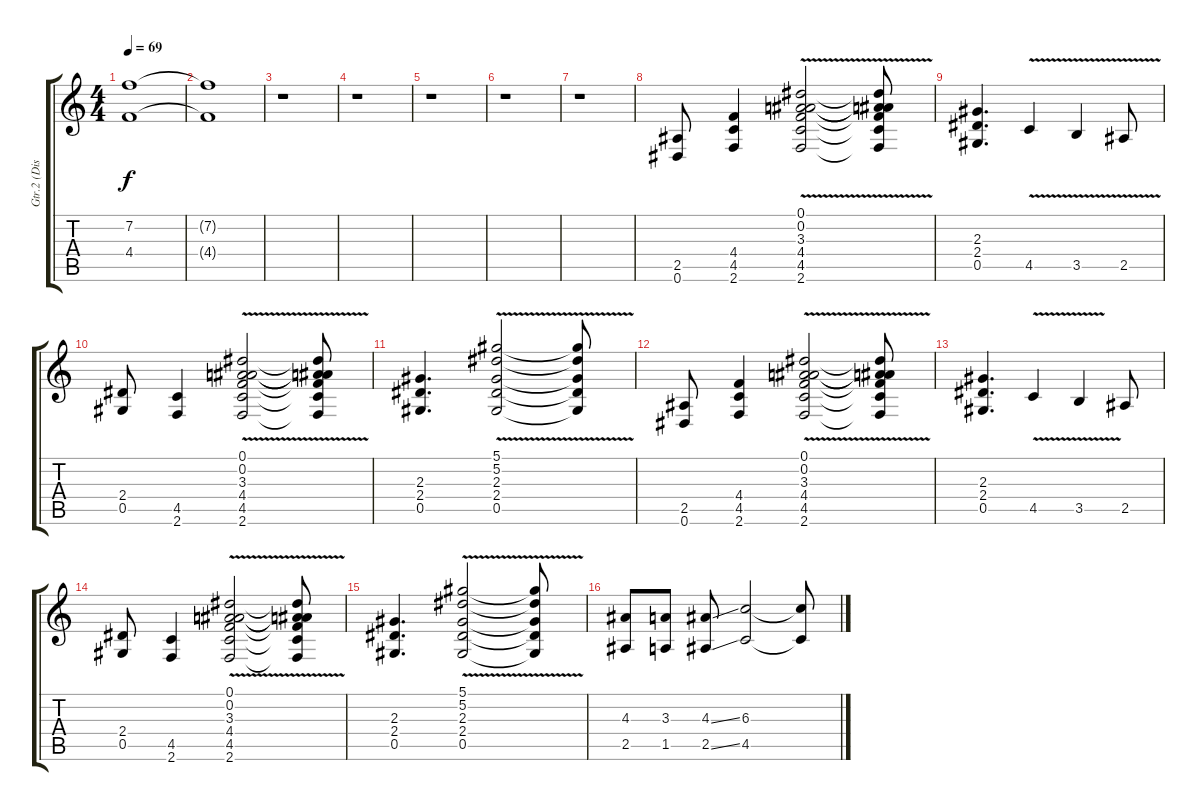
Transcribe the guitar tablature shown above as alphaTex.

\track ("Gtr.2 (Dist.)" "Gtr.2 (Dis") {instrument distortionguitar}
\staff {score tabs}
\tuning (Eb4 Bb3 Gb3 Db3 Ab2 Eb2) {hide}
\ts (4 4)
\tempo 69
\clef g2
\ks c
(7.2{t} 4.4{t}).1{dy f} |
(7.2{t} 4.4{t}).1 |
r.1 |
r.1 |
r.1 |
r.1 |
r.1 |
(2.5 0.6).8 (4.4 4.5 2.6).4 (0.1{v} 0.2{v} 3.3{v} 4.4{v} 4.5{v} 2.6{v}).2 (0.1{t} 0.2{t} 3.3{t} 4.4{t} 4.5{t} 2.6{t}).8 |
(2.3 2.4 0.5).4{d} 4.5{v}.4 3.5{v}.4 2.5{v}.8 |
(2.4 0.5).8 (4.5 2.6).4 (0.1{v} 0.2{v} 3.3{v} 4.4{v} 4.5{v} 2.6{v}).2 (0.1{t} 0.2{t} 3.3{t} 4.4{t} 4.5{t} 2.6{t}).8 |
(2.3 2.4 0.5).4{d} (5.1{v} 5.2{v} 2.3{v} 2.4{v} 0.5{v}).2 (5.1{t} 5.2{t} 2.3{t} 2.4{t} 0.5{t}).8 |
(2.5 0.6).8 (4.4 4.5 2.6).4 (0.1{v} 0.2{v} 3.3{v} 4.4{v} 4.5{v} 2.6{v}).2 (0.1{t} 0.2{t} 3.3{t} 4.4{t} 4.5{t} 2.6{t}).8 |
(2.3 2.4 0.5).4{d} 4.5{v}.4 3.5{v}.4 2.5.8 |
(2.4 0.5).8 (4.5 2.6).4 (0.1{v} 0.2{v} 3.3{v} 4.4{v} 4.5{v} 2.6{v}).2 (0.1{t} 0.2{t} 3.3{t} 4.4{t} 4.5{t} 2.6{t}).8 |
(2.3 2.4 0.5).4{d} (5.1{v} 5.2{v} 2.3{v} 2.4{v} 0.5{v}).2 (5.1{t} 5.2{t} 2.3{t} 2.4{t} 0.5{t}).8 |
(4.3 2.5).8 (3.3 1.5).8 (4.3{ss} 2.5{ss}).8 (6.3 4.5).2 (6.3{t} 4.5{t}).8
